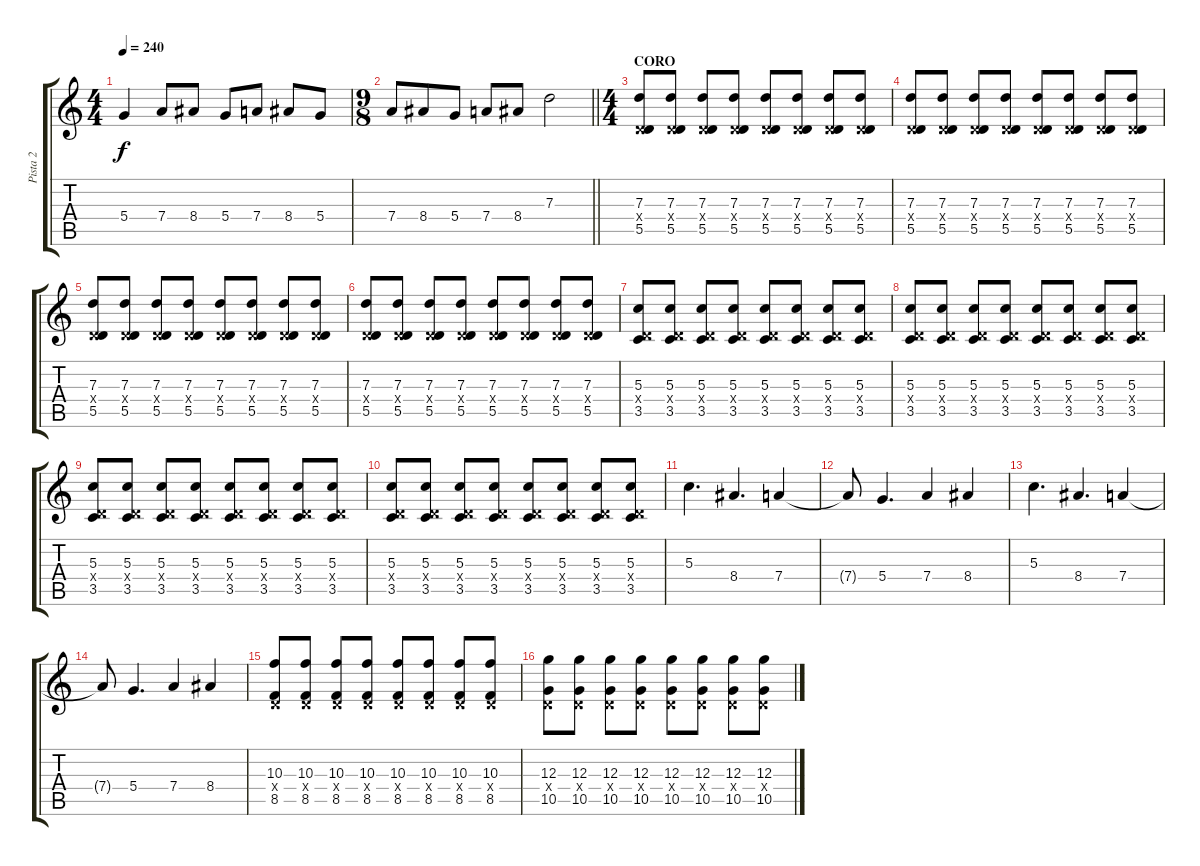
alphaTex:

\track ("Pista 2" "Pista 2") {instrument distortionguitar}
\staff {score tabs}
\tuning (E4 C4 G3 D3 A2 D2) {hide}
\ts (4 4)
\tempo 240
\clef g2
\ks c
5.4.4{dy f} 7.4.8 8.4.8 5.4.8 7.4.8 8.4.8 5.4.8 |
\ts (9 8)
\barLineRight lightlight
7.4.8 8.4.8 5.4.8 7.4.8 8.4.8 7.3.2 |
\ts (4 4)
\section ("" "CORO")
(7.3 0.4{x} 5.5).8 (7.3 0.4{x} 5.5).8 (7.3 0.4{x} 5.5).8 (7.3 0.4{x} 5.5).8 (7.3 0.4{x} 5.5).8 (7.3 0.4{x} 5.5).8 (7.3 0.4{x} 5.5).8 (7.3 0.4{x} 5.5).8 |
(7.3 0.4{x} 5.5).8 (7.3 0.4{x} 5.5).8 (7.3 0.4{x} 5.5).8 (7.3 0.4{x} 5.5).8 (7.3 0.4{x} 5.5).8 (7.3 0.4{x} 5.5).8 (7.3 0.4{x} 5.5).8 (7.3 0.4{x} 5.5).8 |
(7.3 0.4{x} 5.5).8 (7.3 0.4{x} 5.5).8 (7.3 0.4{x} 5.5).8 (7.3 0.4{x} 5.5).8 (7.3 0.4{x} 5.5).8 (7.3 0.4{x} 5.5).8 (7.3 0.4{x} 5.5).8 (7.3 0.4{x} 5.5).8 |
(7.3 0.4{x} 5.5).8 (7.3 0.4{x} 5.5).8 (7.3 0.4{x} 5.5).8 (7.3 0.4{x} 5.5).8 (7.3 0.4{x} 5.5).8 (7.3 0.4{x} 5.5).8 (7.3 0.4{x} 5.5).8 (7.3 0.4{x} 5.5).8 |
(5.3 0.4{x} 3.5).8 (5.3 0.4{x} 3.5).8 (5.3 0.4{x} 3.5).8 (5.3 0.4{x} 3.5).8 (5.3 0.4{x} 3.5).8 (5.3 0.4{x} 3.5).8 (5.3 0.4{x} 3.5).8 (5.3 0.4{x} 3.5).8 |
(5.3 0.4{x} 3.5).8 (5.3 0.4{x} 3.5).8 (5.3 0.4{x} 3.5).8 (5.3 0.4{x} 3.5).8 (5.3 0.4{x} 3.5).8 (5.3 0.4{x} 3.5).8 (5.3 0.4{x} 3.5).8 (5.3 0.4{x} 3.5).8 |
(5.3 0.4{x} 3.5).8 (5.3 0.4{x} 3.5).8 (5.3 0.4{x} 3.5).8 (5.3 0.4{x} 3.5).8 (5.3 0.4{x} 3.5).8 (5.3 0.4{x} 3.5).8 (5.3 0.4{x} 3.5).8 (5.3 0.4{x} 3.5).8 |
(5.3 0.4{x} 3.5).8 (5.3 0.4{x} 3.5).8 (5.3 0.4{x} 3.5).8 (5.3 0.4{x} 3.5).8 (5.3 0.4{x} 3.5).8 (5.3 0.4{x} 3.5).8 (5.3 0.4{x} 3.5).8 (5.3 0.4{x} 3.5).8 |
5.3.4{d} 8.4.4{d} 7.4.4 |
7.4{t}.8 5.4.4{d} 7.4.4 8.4.4 |
5.3.4{d} 8.4.4{d} 7.4.4 |
7.4{t}.8 5.4.4{d} 7.4.4 8.4.4 |
(10.3 0.4{x} 8.5).8 (10.3 0.4{x} 8.5).8 (10.3 0.4{x} 8.5).8 (10.3 0.4{x} 8.5).8 (10.3 0.4{x} 8.5).8 (10.3 0.4{x} 8.5).8 (10.3 0.4{x} 8.5).8 (10.3 0.4{x} 8.5).8 |
(12.3 0.4{x} 10.5).8 (12.3 0.4{x} 10.5).8 (12.3 0.4{x} 10.5).8 (12.3 0.4{x} 10.5).8 (12.3 0.4{x} 10.5).8 (12.3 0.4{x} 10.5).8 (12.3 0.4{x} 10.5).8 (12.3 0.4{x} 10.5).8
